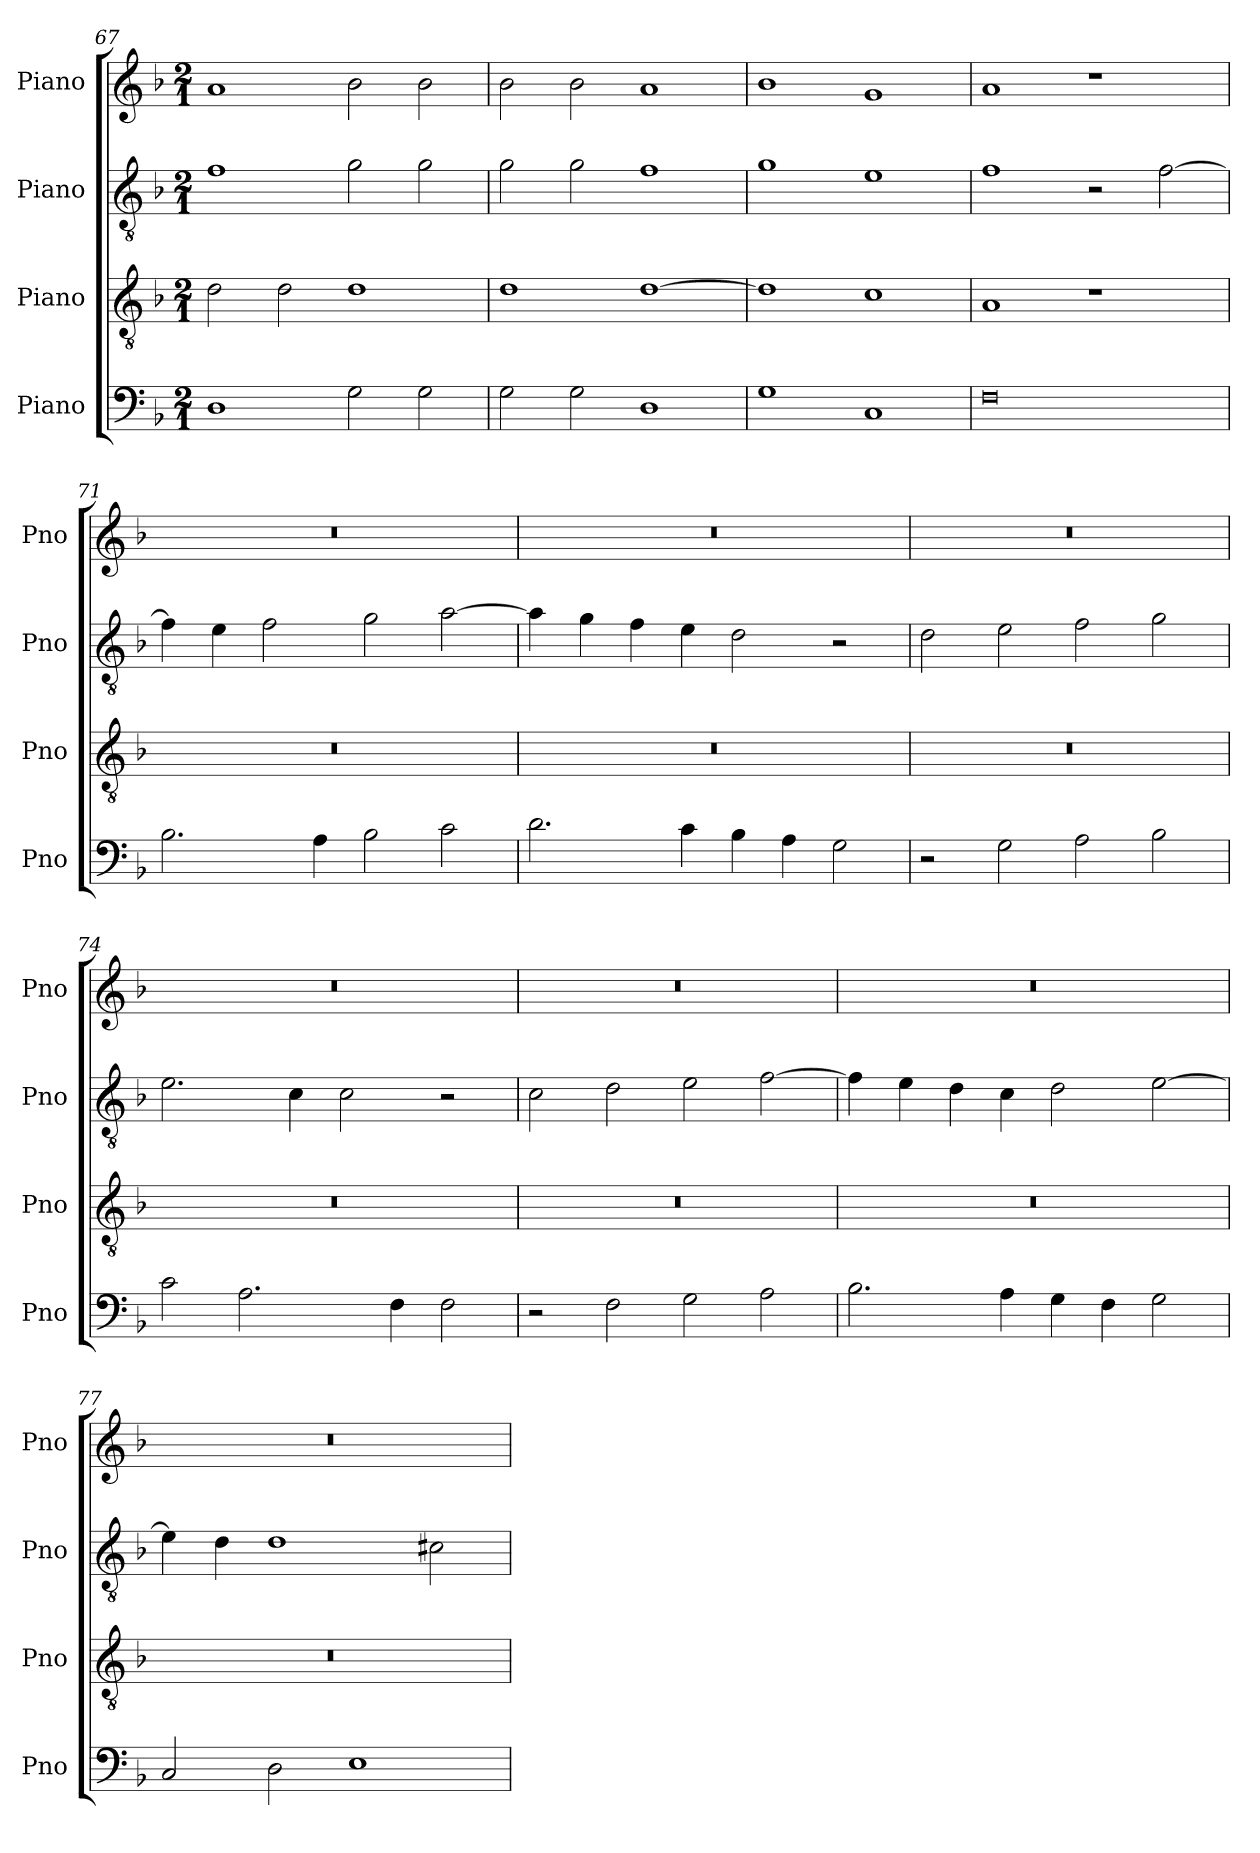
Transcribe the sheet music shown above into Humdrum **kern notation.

**kern	**kern	**kern	**kern
*part4	*part3	*part2	*part1
*staff4	*staff3	*staff2	*staff1
*I"Piano	*I"Piano	*I"Piano	*I"Piano
*I'Pno	*I'Pno	*I'Pno	*I'Pno
*clefF4	*clefGv2	*clefGv2	*clefG2
*k[b-]	*k[b-]	*k[b-]	*k[b-]
*M2/1	*M2/1	*M2/1	*M2/1
=67	=67	=67	=67
1D	2d\	1f	1a
.	2d\	.	.
2G\	1d	2g\	2b-\
2G\	.	2g\	2b-\
=68	=68	=68	=68
2G\	1d	2g\	2b-\
2G\	.	2g\	2b-\
1D	[1d	1f	1a
!!LO:LB:g=z
=69	=69	=69	=69
1G	1d]	1g	1b-
1C	1c	1e	1g
=70	=70	=70	=70
0F	1A	1f	1a
.	1r	2r	1r
.	.	[2f\	.
=71	=71	=71	=71
2.B-\	0r	4f\]	0r
.	.	4e\	.
.	.	2f\	.
4A\	.	.	.
2B-\	.	2g\	.
2c\	.	[2a\	.
=72	=72	=72	=72
2.d\	0r	4a\]	0r
.	.	4g\	.
.	.	4f\	.
4c\	.	4e\	.
4B-\	.	2d\	.
4A\	.	.	.
2G\	.	2r	.
!!LO:LB:g=z
=73	=73	=73	=73
2r	0r	2d\	0r
2G\	.	2e\	.
2A\	.	2f\	.
2B-\	.	2g\	.
=74	=74	=74	=74
2c\	0r	2.e\	0r
2.A\	.	.	.
.	.	4c\	.
.	.	2c\	.
4F\	.	.	.
2F\	.	2r	.
=75	=75	=75	=75
2r	0r	2c\	0r
2F\	.	2d\	.
2G\	.	2e\	.
2A\	.	[2f\	.
=76	=76	=76	=76
2.B-\	0r	4f\]	0r
.	.	4e\	.
.	.	4d\	.
4A\	.	4c\	.
4G\	.	2d\	.
4F\	.	.	.
2G\	.	[2e\	.
!!LO:PB:g=z
=77	=77	=77	=77
2C/	0r	4e\]	0r
.	.	4d\	.
2D\	.	1d	.
1E	.	.	.
.	.	2c#X\	.
=	=	=	=
*-	*-	*-	*-
